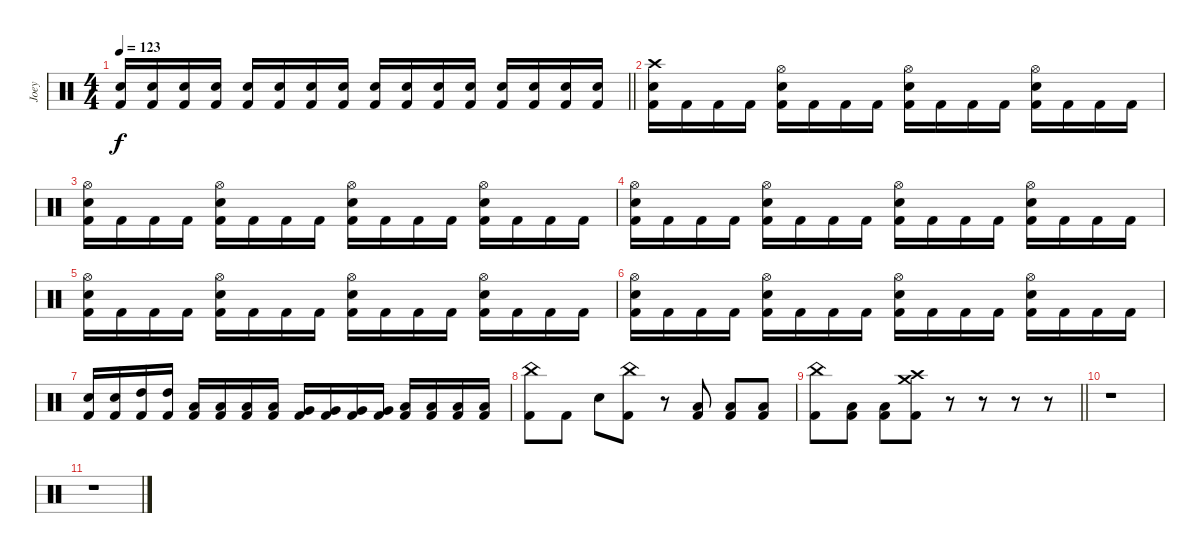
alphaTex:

\track ("Joey" "Joey") {instrument percussion}
\staff {score}
\articulation defaults
\ts (4 4)
\tempo 123
\clef neutral
\barLineRight lightlight
\ks c
("Snare (hit) 2" "Kick (hit) 2").16{dy f} ("Snare (hit) 2" "Kick (hit) 2").16 ("Snare (hit) 2" "Kick (hit) 2").16 ("Snare (hit) 2" "Kick (hit) 2").16 ("Snare (hit) 2" "Kick (hit) 2").16 ("Snare (hit) 2" "Kick (hit) 2").16 ("Snare (hit) 2" "Kick (hit) 2").16 ("Snare (hit) 2" "Kick (hit) 2").16 ("Snare (hit) 2" "Kick (hit) 2").16 ("Snare (hit) 2" "Kick (hit) 2").16 ("Snare (hit) 2" "Kick (hit) 2").16 ("Snare (hit) 2" "Kick (hit) 2").16 ("Snare (hit) 2" "Kick (hit) 2").16 ("Snare (hit) 2" "Kick (hit) 2").16 ("Snare (hit) 2" "Kick (hit) 2").16 ("Snare (hit) 2" "Kick (hit) 2").16 |
("Crash high (hit)" "Snare (hit) 2" "Kick (hit) 2").16 "Kick (hit) 2".16 "Kick (hit) 2".16 "Kick (hit) 2".16 ("Hi-Hat (open)" "Snare (hit) 2" "Kick (hit) 2").16 "Kick (hit) 2".16 "Kick (hit) 2".16 "Kick (hit) 2".16 ("Hi-Hat (open)" "Snare (hit) 2" "Kick (hit) 2").16 "Kick (hit) 2".16 "Kick (hit) 2".16 "Kick (hit) 2".16 ("Hi-Hat (open)" "Snare (hit) 2" "Kick (hit) 2").16 "Kick (hit) 2".16 "Kick (hit) 2".16 "Kick (hit) 2".16 |
("Hi-Hat (open)" "Snare (hit) 2" "Kick (hit) 2").16 "Kick (hit) 2".16 "Kick (hit) 2".16 "Kick (hit) 2".16 ("Hi-Hat (open)" "Snare (hit) 2" "Kick (hit) 2").16 "Kick (hit) 2".16 "Kick (hit) 2".16 "Kick (hit) 2".16 ("Hi-Hat (open)" "Snare (hit) 2" "Kick (hit) 2").16 "Kick (hit) 2".16 "Kick (hit) 2".16 "Kick (hit) 2".16 ("Hi-Hat (open)" "Snare (hit) 2" "Kick (hit) 2").16 "Kick (hit) 2".16 "Kick (hit) 2".16 "Kick (hit) 2".16 |
("Hi-Hat (open)" "Snare (hit) 2" "Kick (hit) 2").16 "Kick (hit) 2".16 "Kick (hit) 2".16 "Kick (hit) 2".16 ("Hi-Hat (open)" "Snare (hit) 2" "Kick (hit) 2").16 "Kick (hit) 2".16 "Kick (hit) 2".16 "Kick (hit) 2".16 ("Hi-Hat (open)" "Snare (hit) 2" "Kick (hit) 2").16 "Kick (hit) 2".16 "Kick (hit) 2".16 "Kick (hit) 2".16 ("Hi-Hat (open)" "Snare (hit) 2" "Kick (hit) 2").16 "Kick (hit) 2".16 "Kick (hit) 2".16 "Kick (hit) 2".16 |
("Hi-Hat (open)" "Snare (hit) 2" "Kick (hit) 2").16 "Kick (hit) 2".16 "Kick (hit) 2".16 "Kick (hit) 2".16 ("Hi-Hat (open)" "Snare (hit) 2" "Kick (hit) 2").16 "Kick (hit) 2".16 "Kick (hit) 2".16 "Kick (hit) 2".16 ("Hi-Hat (open)" "Snare (hit) 2" "Kick (hit) 2").16 "Kick (hit) 2".16 "Kick (hit) 2".16 "Kick (hit) 2".16 ("Hi-Hat (open)" "Snare (hit) 2" "Kick (hit) 2").16 "Kick (hit) 2".16 "Kick (hit) 2".16 "Kick (hit) 2".16 |
("Hi-Hat (open)" "Snare (hit) 2" "Kick (hit) 2").16 "Kick (hit) 2".16 "Kick (hit) 2".16 "Kick (hit) 2".16 ("Hi-Hat (open)" "Snare (hit) 2" "Kick (hit) 2").16 "Kick (hit) 2".16 "Kick (hit) 2".16 "Kick (hit) 2".16 ("Hi-Hat (open)" "Snare (hit) 2" "Kick (hit) 2").16 "Kick (hit) 2".16 "Kick (hit) 2".16 "Kick (hit) 2".16 ("Hi-Hat (open)" "Snare (hit) 2" "Kick (hit) 2").16 "Kick (hit) 2".16 "Kick (hit) 2".16 "Kick (hit) 2".16 |
("Snare (hit) 2" "Kick (hit) 2").16 ("Snare (hit) 2" "Kick (hit) 2").16 ("High Tom (hit)" "Kick (hit) 2").16 ("High Tom (hit)" "Kick (hit) 2").16 ("Low Tom (hit)" "Kick (hit) 2").16 ("Low Tom (hit)" "Kick (hit) 2").16 ("Low Tom (hit)" "Kick (hit) 2").16 ("Low Tom (hit)" "Kick (hit) 2").16 ("Very Low Tom (hit)" "Kick (hit) 2").16 ("Very Low Tom (hit)" "Kick (hit) 2").16 ("Very Low Tom (hit)" "Kick (hit) 2").16 ("Very Low Tom (hit)" "Kick (hit) 2").16 ("Low Floor Tom (hit)" "Kick (hit) 2").16 ("Low Floor Tom (hit)" "Kick (hit) 2").16 ("Low Floor Tom (hit)" "Kick (hit) 2").16 ("Low Floor Tom (hit)" "Kick (hit) 2").16 |
("China (hit)" "Kick (hit) 2").8 "Kick (hit) 2".8 "Snare (hit) 2".8 ("China (hit)" "Kick (hit) 2").8 r.8 ("Low Floor Tom (hit)" "Kick (hit) 2").8 ("Low Floor Tom (hit)" "Kick (hit) 2").8 ("Low Floor Tom (hit)" "Kick (hit) 2").8 |
\barLineRight lightlight
("China (hit)" "Kick (hit) 2").8 ("Low Floor Tom (hit)" "Kick (hit) 2").8 ("Low Floor Tom (hit)" "Kick (hit) 2").8 ("Crash medium (hit)" "Crash high (hit)" "Kick (hit) 2").8 r.8 r.8 r.8 r.8 |
r.1 |
r.1
